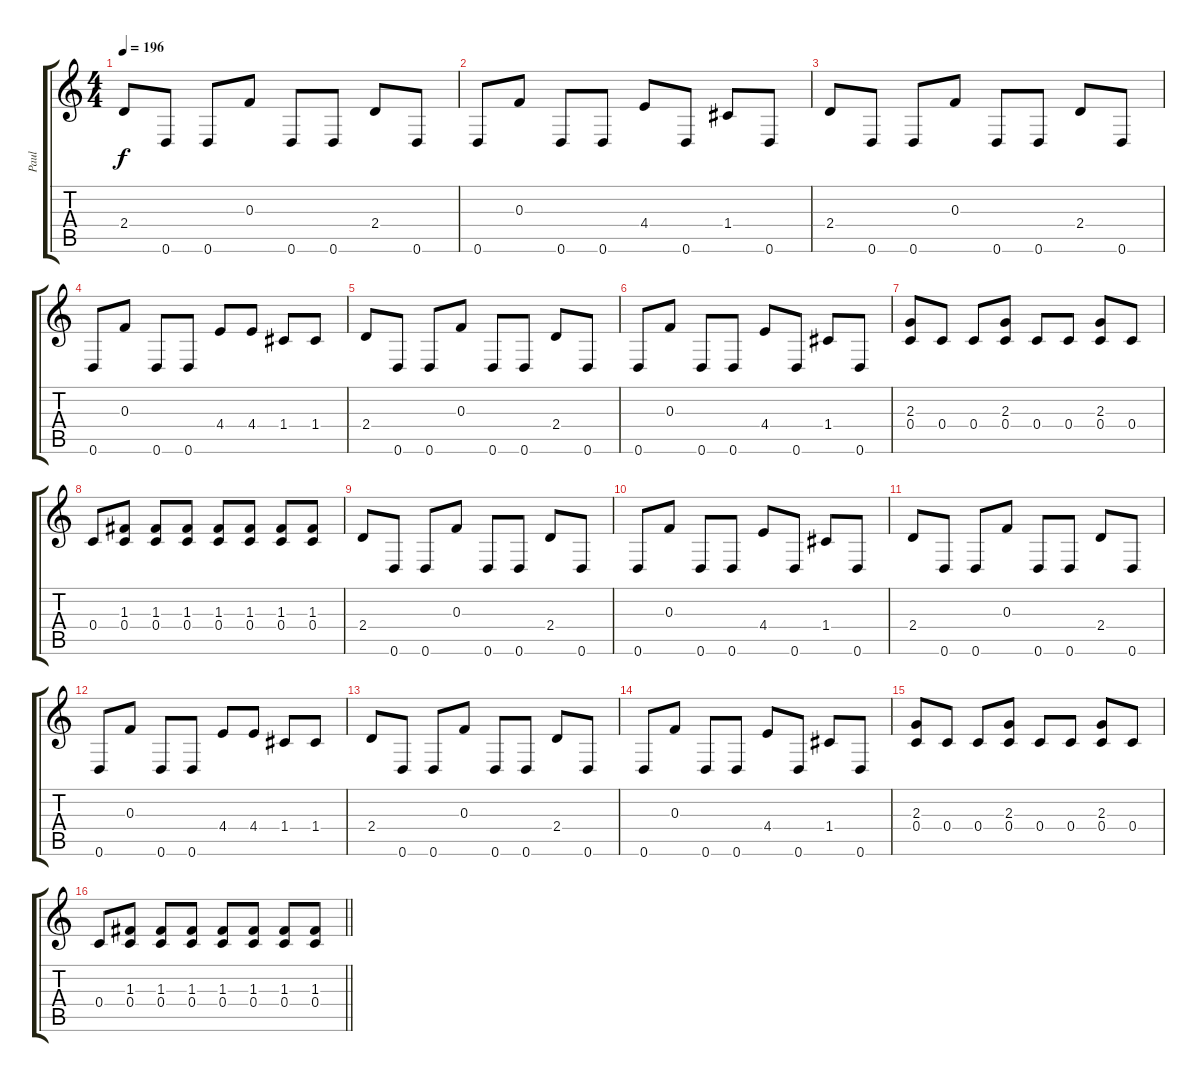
\track ("Paul" "Paul") {instrument distortionguitar}
\staff {score tabs}
\tuning (D4 A3 F3 C3 G2 D2) {hide}
\ts (4 4)
\tempo 196
\clef g2
\ks c
2.4.8{dy f} 0.6.8 0.6.8 0.3.8 0.6.8 0.6.8 2.4.8 0.6.8 |
0.6.8 0.3.8 0.6.8 0.6.8 4.4.8 0.6.8 1.4.8 0.6.8 |
2.4.8 0.6.8 0.6.8 0.3.8 0.6.8 0.6.8 2.4.8 0.6.8 |
0.6.8 0.3.8 0.6.8 0.6.8 4.4.8 4.4.8 1.4.8 1.4.8 |
2.4.8 0.6.8 0.6.8 0.3.8 0.6.8 0.6.8 2.4.8 0.6.8 |
0.6.8 0.3.8 0.6.8 0.6.8 4.4.8 0.6.8 1.4.8 0.6.8 |
(2.3 0.4).8 0.4.8 0.4.8 (2.3 0.4).8 0.4.8 0.4.8 (2.3 0.4).8 0.4.8 |
0.4.8 (1.3 0.4).8 (1.3 0.4).8 (1.3 0.4).8 (1.3 0.4).8 (1.3 0.4).8 (1.3 0.4).8 (1.3 0.4).8 |
2.4.8 0.6.8 0.6.8 0.3.8 0.6.8 0.6.8 2.4.8 0.6.8 |
0.6.8 0.3.8 0.6.8 0.6.8 4.4.8 0.6.8 1.4.8 0.6.8 |
2.4.8 0.6.8 0.6.8 0.3.8 0.6.8 0.6.8 2.4.8 0.6.8 |
0.6.8 0.3.8 0.6.8 0.6.8 4.4.8 4.4.8 1.4.8 1.4.8 |
2.4.8 0.6.8 0.6.8 0.3.8 0.6.8 0.6.8 2.4.8 0.6.8 |
0.6.8 0.3.8 0.6.8 0.6.8 4.4.8 0.6.8 1.4.8 0.6.8 |
(2.3 0.4).8 0.4.8 0.4.8 (2.3 0.4).8 0.4.8 0.4.8 (2.3 0.4).8 0.4.8 |
\barLineRight lightlight
0.4.8 (1.3 0.4).8 (1.3 0.4).8 (1.3 0.4).8 (1.3 0.4).8 (1.3 0.4).8 (1.3 0.4).8 (1.3 0.4).8
